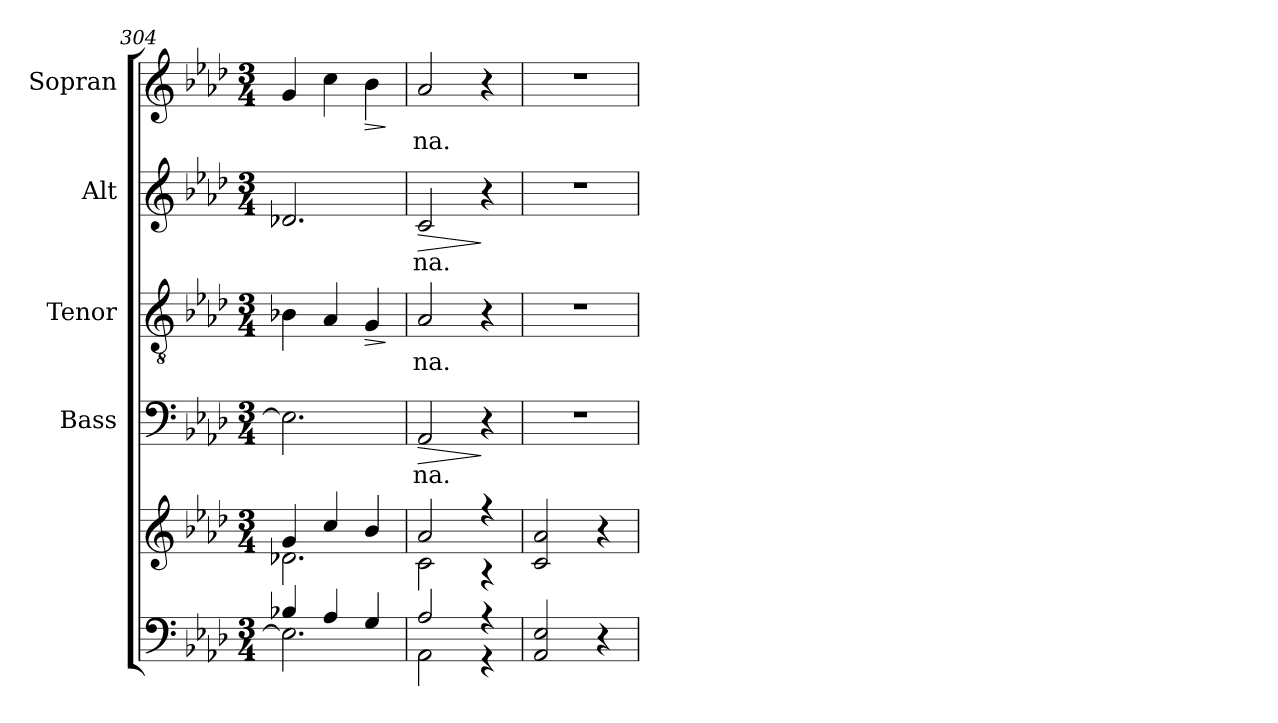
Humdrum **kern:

**kern	**kern	**kern	**text	**dynam	**kern	**text	**dynam	**kern	**text	**dynam	**kern	**text	**dynam
*part5	*part5	*part4	*part4	*part4	*part3	*part3	*part3	*part2	*part2	*part2	*part1	*part1	*part1
*staff6	*staff5	*staff4	*staff4	*staff4	*staff3	*staff3	*staff3	*staff2	*staff2	*staff2	*staff1	*staff1	*staff1
*	*	*I"Bass	*	*	*I"Tenor	*	*	*I"Alt	*	*	*I"Sopran	*	*
*	*	*I'B.	*	*	*I'T.	*	*	*I'A.	*	*	*I'S.	*	*
*clefF4	*clefG2	*clefF4	*	*	*clefGv2	*	*	*clefG2	*	*	*clefG2	*	*
*k[b-e-a-d-]	*k[b-e-a-d-]	*k[b-e-a-d-]	*	*	*k[b-e-a-d-]	*	*	*k[b-e-a-d-]	*	*	*k[b-e-a-d-]	*	*
*A-:	*A-:	*A-:	*	*	*A-:	*	*	*A-:	*	*	*A-:	*	*
*M3/4	*M3/4	*M3/4	*	*	*M3/4	*	*	*M3/4	*	*	*M3/4	*	*
=304	=304	=304	=304	=304	=304	=304	=304	=304	=304	=304	=304	=304	=304
*^	*^	*	*	*	*	*	*	*	*	*	*	*	*
4B-X/	2.E-\]	4g/	2.d-X\	2.E-\]	.	.	4B-X\	.	.	2.d-X/	.	.	4g/	.	.
4A-/	.	4cc/	.	.	.	.	4A-/	.	.	.	.	.	4cc\	.	.
!	!	!	!	!	!	!	!	!	!LO:HP:b	!	!	!	!	!	!LO:HP:b
4G/	.	4b-/	.	.	.	.	4G/	.	>	.	.	.	4b-\	.	>
*v	*v	*	*	*	*	*	*	*	*	*	*	*	*	*	*
*	*v	*v	*	*	*	*	*	*	*	*	*	*	*	*
.	.	.	.	.	.	.	]	.	.	.	.	.	]
=305	=305	=305	=305	=305	=305	=305	=305	=305	=305	=305	=305	=305	=305
*^	*^	*	*	*	*	*	*	*	*	*	*	*	*
!	!	!	!	!	!LO:LY:b	!LO:HP:b	!	!LO:LY:b	!	!	!LO:LY:b	!LO:HP:b	!	!LO:LY:b	!
2A-/	2AA-\	2a-/	2c\	2AA-/	-na.	>	2A-/	-na.	.	2c/	-na.	>	2a-/	-na.	.
4r	4r	4r	4r	4r	.	]	4r	.	.	4r	.	]	4r	.	.
=306	=306	=306	=306	=306	=306	=306	=306	=306	=306	=306	=306	=306	=306	=306	=306
!	!	!LO:TX:b:Bi:t=con org.	!	!	!	!	!	!	!	!	!	!	!	!	!
*v	*v	*	*	*	*	*	*	*	*	*	*	*	*	*	*
*	*v	*v	*	*	*	*	*	*	*	*	*	*	*	*
2AA-/ 2E-/	2c/ 2a-/	2.r	.	.	2.r	.	.	2.r	.	.	2.r	.	.
4r	4r	.	.	.	.	.	.	.	.	.	.	.	.
=	=	=	=	=	=	=	=	=	=	=	=	=	=
*-	*-	*-	*-	*-	*-	*-	*-	*-	*-	*-	*-	*-	*-
